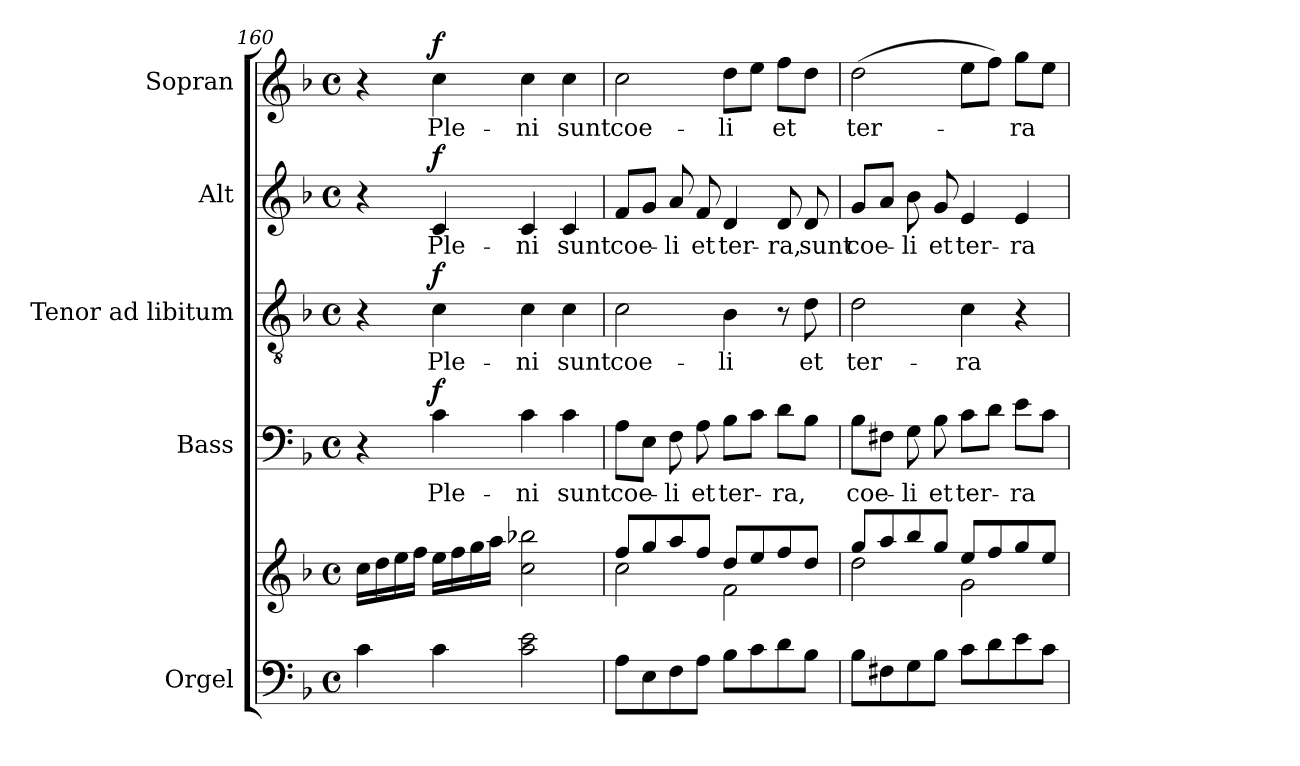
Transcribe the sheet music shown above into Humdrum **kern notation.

**kern	**kern	**kern	**text	**dynam	**kern	**text	**dynam	**kern	**text	**dynam	**kern	**text	**dynam
*part5	*part5	*part4	*part4	*part4	*part3	*part3	*part3	*part2	*part2	*part2	*part1	*part1	*part1
*staff6	*staff5	*staff4	*staff4	*staff4	*staff3	*staff3	*staff3	*staff2	*staff2	*staff2	*staff1	*staff1	*staff1
*I"Orgel	*	*I"Bass	*	*	*I"Tenor ad libitum	*	*	*I"Alt	*	*	*I"Sopran	*	*
*I'Org.	*	*I'B.	*	*	*I'T.	*	*	*I'A.	*	*	*I'S.	*	*
*clefF4	*clefG2	*clefF4	*	*	*clefGv2	*	*	*clefG2	*	*	*clefG2	*	*
*k[b-]	*k[b-]	*k[b-]	*	*	*k[b-]	*	*	*k[b-]	*	*	*k[b-]	*	*
*F:	*F:	*F:	*	*	*F:	*	*	*F:	*	*	*F:	*	*
*M4/4	*M4/4	*M4/4	*	*	*M4/4	*	*	*M4/4	*	*	*M4/4	*	*
*met(c)	*met(c)	*met(c)	*	*	*met(c)	*	*	*met(c)	*	*	*met(c)	*	*
=160	=160	=160	=160	=160	=160	=160	=160	=160	=160	=160	=160	=160	=160
4c\	16cc\LL	4r	.	.	4r	.	.	4r	.	.	4r	.	.
.	16dd\	.	.	.	.	.	.	.	.	.	.	.	.
.	16ee\	.	.	.	.	.	.	.	.	.	.	.	.
.	16ff\JJ	.	.	.	.	.	.	.	.	.	.	.	.
!	!	!	!LO:LY:b	!LO:DY:a	!	!LO:LY:b	!LO:DY:a	!	!LO:LY:b	!LO:DY:a	!	!LO:LY:b	!LO:DY:a
4c\	16ee\LL	4c\	Ple-	f	4c\	Ple-	f	4c/	Ple-	f	4cc\	Ple-	f
.	16ff\	.	.	.	.	.	.	.	.	.	.	.	.
.	16gg\	.	.	.	.	.	.	.	.	.	.	.	.
.	16aa\JJ	.	.	.	.	.	.	.	.	.	.	.	.
!	!	!	!LO:LY:b	!	!	!LO:LY:b	!	!	!LO:LY:b	!	!	!LO:LY:b	!
2c\ 2e\	2cc\ 2bb-X\	4c\	-ni	.	4c\	-ni	.	4c/	-ni	.	4cc\	-ni	.
!	!	!	!LO:LY:b	!	!	!LO:LY:b	!	!	!LO:LY:b	!	!	!LO:LY:b	!
.	.	4c\	sunt	.	4c\	sunt	.	4c/	sunt	.	4cc\	sunt	.
=161	=161	=161	=161	=161	=161	=161	=161	=161	=161	=161	=161	=161	=161
*	*^	*	*	*	*	*	*	*	*	*	*	*	*
!	!	!	!	!LO:LY:b	!	!	!LO:LY:b	!	!	!LO:LY:b	!	!	!LO:LY:b	!
8A\L	8ff/L	2cc\	8A\L	coe-	.	2c\	coe-	.	8f/L	coe-	.	2cc\	coe-	.
8E\	8gg/	.	8E\J	.	.	.	.	.	8g/J	.	.	.	.	.
!	!	!	!	!LO:LY:b	!	!	!	!	!	!LO:LY:b	!	!	!	!
8F\	8aa/	.	8F\	-li	.	.	.	.	8a/	-li	.	.	.	.
!	!	!	!	!LO:LY:b	!	!	!	!	!	!LO:LY:b	!	!	!	!
8A\J	8ff/J	.	8A\	et	.	.	.	.	8f/	et	.	.	.	.
!	!	!	!	!LO:LY:b	!	!	!LO:LY:b	!	!	!LO:LY:b	!	!	!LO:LY:b	!
8B-\L	8dd/L	2f\	8B-\L	ter-	.	4B-\	-li	.	4d/	ter-	.	8dd\L	-li	.
8c\	8ee/	.	8c\J	.	.	.	.	.	.	.	.	8ee\J	.	.
!	!	!	!	!LO:LY:b	!	!	!	!	!	!LO:LY:b	!	!	!LO:LY:b	!
8d\	8ff/	.	8d\L	-ra,	.	8r	.	.	8d/	-ra,	.	8ff\L	et	.
!	!	!	!	!	!	!	!LO:LY:b	!	!	!LO:LY:b	!	!	!	!
8B-\J	8dd/J	.	8B-\J	.	.	8d\	et	.	8d/	sunt	.	8dd\J	.	.
!!LO:LB:g=z
=162	=162	=162	=162	=162	=162	=162	=162	=162	=162	=162	=162	=162	=162	=162
!	!	!	!	!LO:LY:b	!	!	!LO:LY:b	!	!	!LO:LY:b	!	!	!LO:LY:b	!
8B-\L	8gg/L	2dd\	8B-\L	coe-	.	2d\	ter-	.	8g/L	coe-	.	(>2dd\	ter-	.
8F#X\	8aa/	.	8F#X\J	.	.	.	.	.	8a/J	.	.	.	.	.
!	!	!	!	!LO:LY:b	!	!	!	!	!	!LO:LY:b	!	!	!	!
8G\	8bb-/	.	8G\	-li	.	.	.	.	8b-\	-li	.	.	.	.
!	!	!	!	!LO:LY:b	!	!	!	!	!	!LO:LY:b	!	!	!	!
8B-\J	8gg/J	.	8B-\	et	.	.	.	.	8g/	et	.	.	.	.
!	!	!	!	!LO:LY:b	!	!	!LO:LY:b	!	!	!LO:LY:b	!	!	!	!
8c\L	8ee/L	2g\	8c\L	ter-	.	4c\	-ra	.	4e/	ter-	.	8ee\L	.	.
8d\	8ff/	.	8d\J	.	.	.	.	.	.	.	.	8ff\J)	.	.
!	!	!	!	!LO:LY:b	!	!	!	!	!	!LO:LY:b	!	!	!LO:LY:b	!
8e\	8gg/	.	8e\L	-ra	.	4r	.	.	4e/	-ra	.	8gg\L	-ra	.
8c\J	8ee/J	.	8c\J	.	.	.	.	.	.	.	.	8ee\J	.	.
*	*v	*v	*	*	*	*	*	*	*	*	*	*	*	*
=	=	=	=	=	=	=	=	=	=	=	=	=	=
*-	*-	*-	*-	*-	*-	*-	*-	*-	*-	*-	*-	*-	*-
